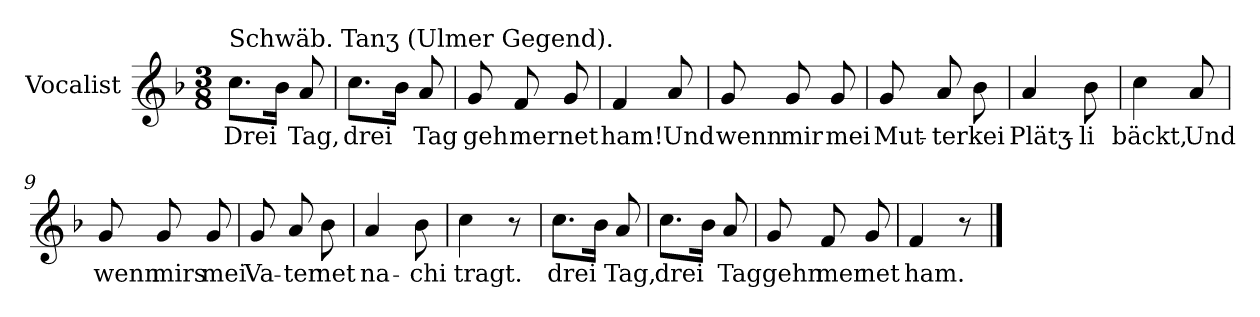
**kern	**text
*part1	*part1
*staff1	*staff1
*I"Vocalist	*
*k[b-]	*
*F:	*
*M3/8	*
=1	=1
!LO:TX:a:t=Schwäb. Tanʒ (Ulmer Gegend).	!
8.cc\L	Drei
16b-\Jk	.
8a/	Tag,
=2	=2
8.cc\L	drei
16b-\Jk	.
8a/	Tag
=3	=3
8g/	geh
8f/	mer
8g/	net
=4	=4
4f/	ham!
8a/	Und
=5	=5
8g/	wenn
8g/	mir
8g/	mei
=6	=6
8g/	Mut-
8a/	-ter
8b-\	kei
=7	=7
4a/	Plätʒ-
8b-\	-li
=8	=8
4cc\	bäckt,
8a/	Und
=9	=9
8g/	wenn
8g/	mirs
8g/	mei
=10	=10
8g/	Va-
8a/	-ter
8b-\	net
=11	=11
4a/	na-
8b-\	-chi
=12	=12
4cc\	tragt.
8r	.
=13	=13
8.cc\L	drei
16b-\Jk	.
8a/	Tag,
=14	=14
8.cc\L	drei
16b-\Jk	.
8a/	Tag
=15	=15
8g/	gehn
8f/	mer
8g/	net
=16	=16
4f/	ham.
8r	.
==	==
*-	*-
